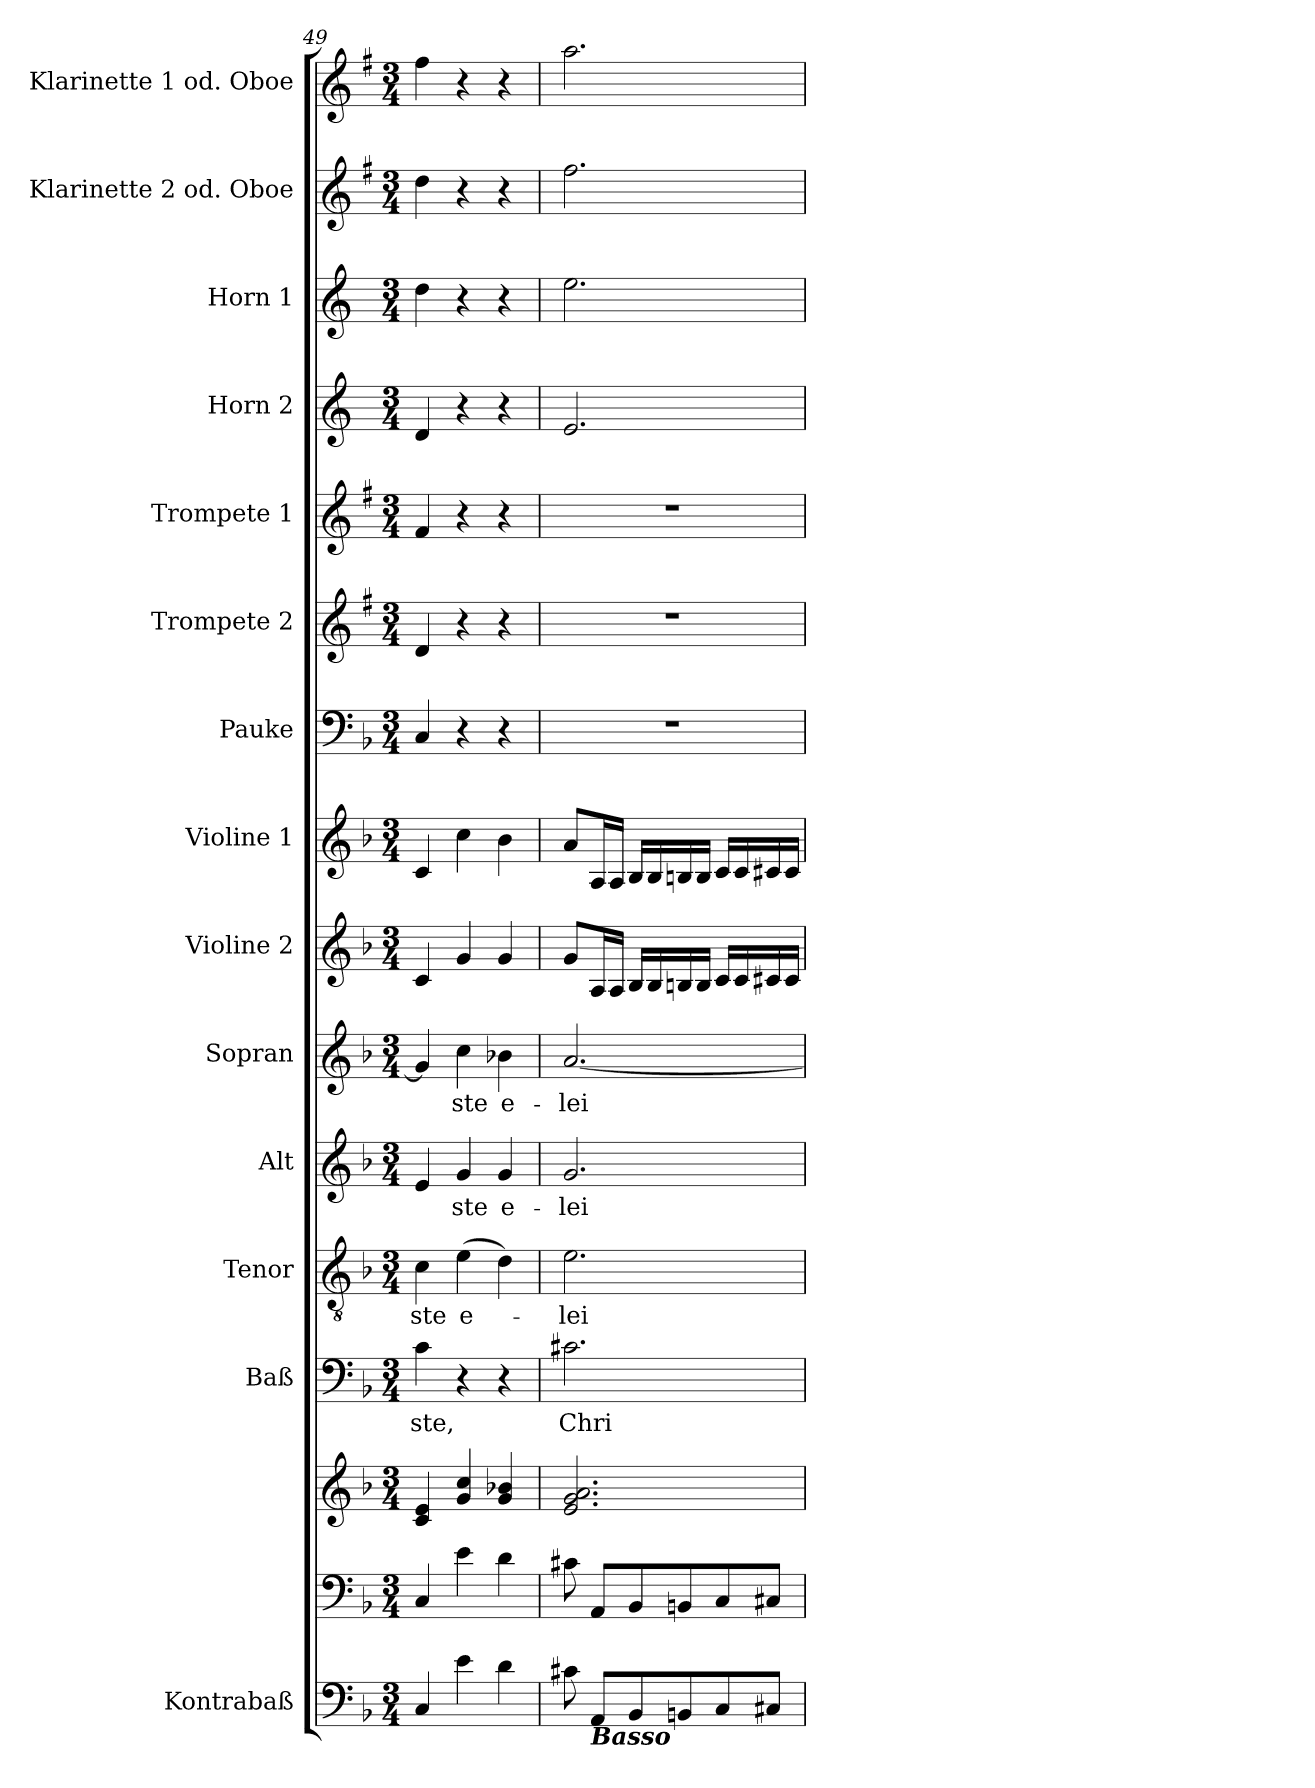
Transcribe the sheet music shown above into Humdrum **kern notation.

**kern	**kern	**kern	**kern	**text	**kern	**text	**kern	**text	**kern	**text	**kern	**kern	**kern	**kern	**kern	**kern	**kern	**kern	**kern
*part15	*part14	*part14	*part13	*part13	*part12	*part12	*part11	*part11	*part10	*part10	*part9	*part8	*part7	*part6	*part5	*part4	*part3	*part2	*part1
*staff16	*staff15	*staff14	*staff13	*staff13	*staff12	*staff12	*staff11	*staff11	*staff10	*staff10	*staff9	*staff8	*staff7	*staff6	*staff5	*staff4	*staff3	*staff2	*staff1
*I"Kontrabaß	*	*	*I"Baß	*	*I"Tenor	*	*I"Alt	*	*I"Sopran	*	*I"Violine 2	*I"Violine 1	*I"Pauke	*I"Trompete 2	*I"Trompete 1	*I"Horn 2	*I"Horn 1	*I"Klarinette 2 od. Oboe	*I"Klarinette 1 od. Oboe
*	*	*	*	*	*	*	*	*	*	*	*	*	*	*I'Tpt	*I'Tpt	*I'Hn	*I'Hn	*	*
!!LO:PB:g=z
*clefF4	*clefF4	*clefG2	*clefF4	*	*clefGv2	*	*clefG2	*	*clefG2	*	*clefG2	*clefG2	*clefF4	*clefG2	*clefG2	*clefG2	*clefG2	*clefG2	*clefG2
*ITrd7c12	*	*	*	*	*	*	*	*	*	*	*	*	*	*ITrd1c2	*ITrd1c2	*ITrd4c7	*ITrd4c7	*ITrd1c2	*ITrd1c2
*k[b-]	*k[b-]	*k[b-]	*k[b-]	*	*k[b-]	*	*k[b-]	*	*k[b-]	*	*k[b-]	*k[b-]	*k[b-]	*k[b-]	*k[b-]	*k[b-]	*k[b-]	*k[b-]	*k[b-]
*F:	*F:	*F:	*F:	*	*F:	*	*F:	*	*F:	*	*F:	*F:	*F:	*F:	*F:	*F:	*F:	*F:	*F:
*M3/4	*M3/4	*M3/4	*M3/4	*	*M3/4	*	*M3/4	*	*M3/4	*	*M3/4	*M3/4	*M3/4	*M3/4	*M3/4	*M3/4	*M3/4	*M3/4	*M3/4
=49	=49	=49	=49	=49	=49	=49	=49	=49	=49	=49	=49	=49	=49	=49	=49	=49	=49	=49	=49
!	!	!	!	!LO:LY:b	!	!LO:LY:b	!	!	!	!	!	!	!	!	!	!	!	!	!
4CC/	4C/	4c/ 4e/	4c\	-ste,	4c\	-ste	4e/	.	4g/]	.	4c/	4c/	4C/	4c/	4e/	4G/	4g\	4cc\	4ee\
!	!	!	!	!	!	!LO:LY:b	!	!LO:LY:b	!	!LO:LY:b	!	!	!	!	!	!	!	!	!
4E\	4e\	4g/ 4cc/	4r	.	(>4e\	e-	4g/	-ste	4cc\	-ste	4g/	4cc\	4r	4r	4r	4r	4r	4r	4r
!	!	!	!	!	!	!	!	!LO:LY:b	!	!LO:LY:b	!	!	!	!	!	!	!	!	!
4D\	4d\	4g/ 4b-X/	4r	.	4d\)	.	4g/	e-	4b-X\	e-	4g/	4b-\	4r	4r	4r	4r	4r	4r	4r
=50	=50	=50	=50	=50	=50	=50	=50	=50	=50	=50	=50	=50	=50	=50	=50	=50	=50	=50	=50
!	!	!	!	!LO:LY:b	!	!LO:LY:b	!	!LO:LY:b	!	!LO:LY:b	!	!	!	!	!	!	!	!	!
8C#X\	8c#X\	2.e/ 2.g/ 2.a/	2.c#X\	Chri-	2.e\	-lei-	2.g/	-lei-	[2.a/	-lei-	8g/L	8a/L	2.r	2.r	2.r	2.A/	2.a\	2.ee\	2.gg\
!LO:TX:b:Bi:t=Basso	!	!	!	!	!	!	!	!	!	!	!	!	!	!	!	!	!	!	!
8AAA/L	8AA/L	.	.	.	.	.	.	.	.	.	16A/L	16A/L	.	.	.	.	.	.	.
.	.	.	.	.	.	.	.	.	.	.	16A/JJ	16A/JJ	.	.	.	.	.	.	.
8BBB-/	8BB-/	.	.	.	.	.	.	.	.	.	16B-/LL	16B-/LL	.	.	.	.	.	.	.
.	.	.	.	.	.	.	.	.	.	.	16B-/	16B-/	.	.	.	.	.	.	.
8BBBn/	8BBn/	.	.	.	.	.	.	.	.	.	16Bn/	16Bn/	.	.	.	.	.	.	.
.	.	.	.	.	.	.	.	.	.	.	16B/JJ	16B/JJ	.	.	.	.	.	.	.
8CC/	8C/	.	.	.	.	.	.	.	.	.	16c/LL	16c/LL	.	.	.	.	.	.	.
.	.	.	.	.	.	.	.	.	.	.	16c/	16c/	.	.	.	.	.	.	.
8CC#X/J	8C#X/J	.	.	.	.	.	.	.	.	.	16c#X/	16c#X/	.	.	.	.	.	.	.
.	.	.	.	.	.	.	.	.	.	.	16c#/JJ	16c#/JJ	.	.	.	.	.	.	.
=	=	=	=	=	=	=	=	=	=	=	=	=	=	=	=	=	=	=	=
*-	*-	*-	*-	*-	*-	*-	*-	*-	*-	*-	*-	*-	*-	*-	*-	*-	*-	*-	*-
